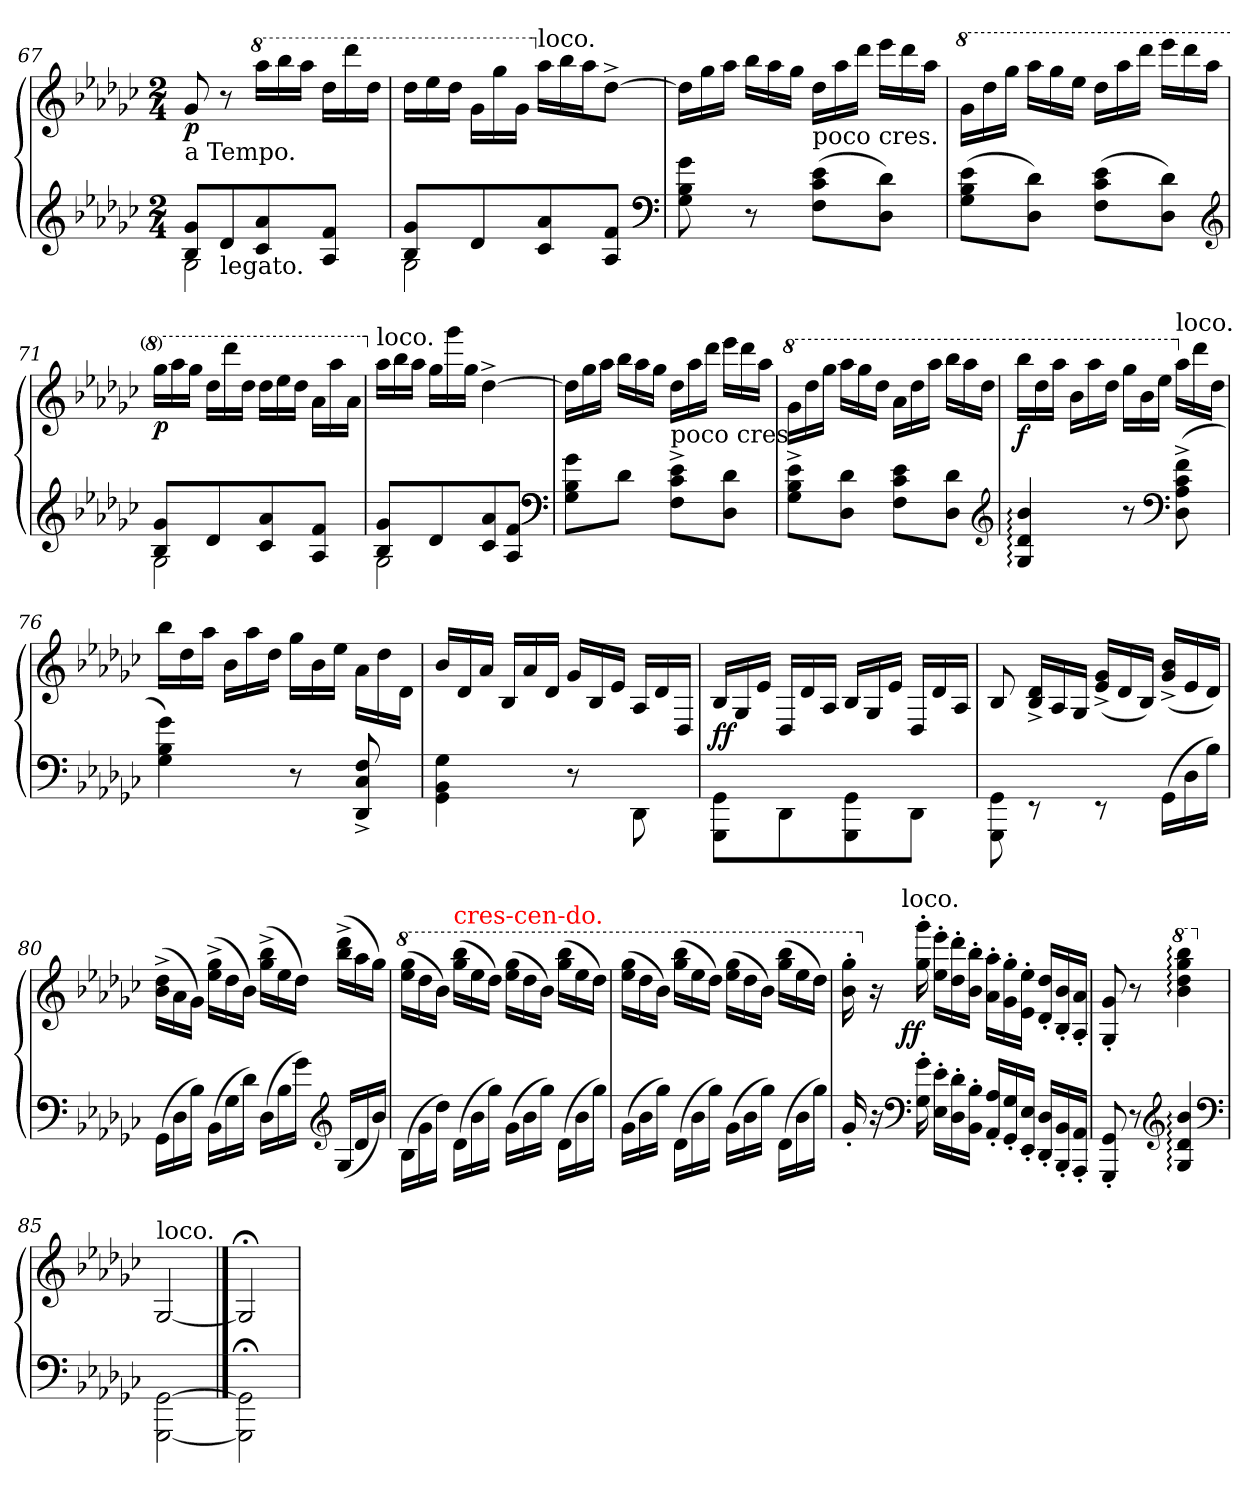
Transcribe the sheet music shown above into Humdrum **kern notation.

**kern	**kern	**dynam
*part1	*part1	*part1
*staff2	*staff1	*staff1/2
*clefG2	*clefG2	*
*k[b-e-a-d-g-c-]	*k[b-e-a-d-g-c-]	*
*G-:	*G-:	*
*M2/4	*M2/4	*
=67	=67	=67
*^	*	*
!	!	!LO:TX:b:t=a Tempo.	!
!	!	!	!LO:DY:b
8g- 8B-L	2G-	8g-	p
!LO:TX:b:t=legato.	!	!	!
8d-	.	8r	.
*	*	*8va	*
*	*	*Xtuplet	*
8a- 8c-	.	24aaa-LL	.
.	.	24bbb-	.
.	.	24aaa-JJ	.
8f 8A-J	.	24ddd-LL	.
.	.	24dddd-	.
.	.	24ddd-JJ	.
=68	=68	=68	=68
8g- 8B-L	2G-	24ddd-LL	.
.	.	24eee-	.
.	.	24ddd-JJ	.
8d-	.	24gg-LL	.
.	.	24ggg-	.
.	.	24gg-JJ	.
*	*	*X8va	*
!	!	!LO:TX:a:t=loco.	!
8a- 8c-	.	24aa-LL	.
.	.	24bb-	.
.	.	24aa-J	.
8f 8A-J	.	[8dd-^J	.
*v	*v	*	*
*clefF4	*	*
=69	=69	=69
8g- 8B- 8G-	24dd-LL]	.
.	24gg-	.
.	24aa-JJ	.
8r	24bb-LL	.
.	24aa-	.
.	24gg-JJ	.
!	!LO:TX:b:t=poco cres.	!
(>8e- 8c- 8FL	24dd-LL	.
.	24aa-	.
.	24ddd-JJ	.
8d- 8D-J)	24eee-LL	.
.	24ddd-	.
.	24aa-JJ	.
=70	=70	=70
*	*8va	*
(>8e- 8B- 8G-L	24gg-LL	.
.	24ddd-	.
.	24ggg-JJ	.
8d- 8D-J)	24aaa-LL	.
.	24ggg-	.
.	24eee-JJ	.
(8e- 8c- 8FL	24ddd-LL	.
.	24aaa-	.
.	24dddd-JJ	.
8d- 8D-J)	24eeee-LL	.
.	24dddd-	.
.	24aaa-JJ	.
*clefG2	*	*
=71	=71	=71
*^	*	*
!	!	!	!LO:DY:b
8g- 8B-L	2G-	24ggg-LL	p
.	.	24aaa-	.
.	.	24ggg-JJ	.
8d-	.	24ddd-LL	.
.	.	24dddd-	.
.	.	24ddd-JJ	.
8a- 8c-	.	24ddd-LL	.
.	.	24eee-	.
.	.	24ddd-JJ	.
8f 8A-J	.	24aa-LL	.
.	.	24aaa-	.
.	.	24aa-JJ	.
=72	=72	=72	=72
*	*	*X8va	*
!	!	!LO:TX:a:t=loco.	!
8g- 8B-L	2G-	24aa-LL	.
.	.	24bb-	.
.	.	24aa-JJ	.
8d-	.	24gg-LL	.
.	.	24ggg-	.
.	.	24gg-JJ	.
8a- 8c-	.	[4dd-^	.
8f 8A-J	.	.	.
*v	*v	*	*
*clefF4	*	*
=73	=73	=73
8g- 8B- 8G-L	24dd-LL]	.
.	24gg-	.
.	24aa-JJ	.
8d-J	24bb-LL	.
.	24aa-	.
.	24gg-JJ	.
!	!LO:TX:b:t=poco cres.	!
8e-^< 8c-^< 8F^<L	24dd-LL	.
.	24aa-	.
.	24ddd-JJ	.
8d- 8D-J	24eee-LL	.
.	24ddd-	.
.	24aa-JJ	.
=74	=74	=74
*	*8va	*
8e-^< 8B-^< 8G-^<L	24gg-LL	.
.	24ddd-	.
.	24ggg-JJ	.
8d- 8D-J	24aaa-LL	.
.	24ggg-	.
.	24ddd-JJ	.
8e- 8c- 8FL	24aa-LL	.
.	24ddd-	.
.	24aaa-JJ	.
8d- 8D-J	24bbb-LL	.
.	24aaa-	.
.	24ddd-JJ	.
*clefG2	*	*
=75	=75	=75
!	!	!LO:DY:b
4b-: 4d-: 4G-:	24bbb-LL	f
.	24ddd-	.
.	24aaa-JJ	.
.	24bb-LL	.
.	24aaa-	.
.	24ddd-JJ	.
8r	24ggg-LL	.
.	24bb-	.
.	24eee-JJ	.
*clefF4	*	*
*	*X8va	*
!	!LO:TX:a:t=loco.	!
(>8f^< 8c-^< 8A-^< 8D-^<	24aa-LL	.
.	24ddd-	.
.	24dd-JJ	.
=76	=76	=76
4g- 4B- 4G-)	24bb-LL	.
.	24dd-	.
.	24aa-JJ	.
.	24b-LL	.
.	24aa-	.
.	24dd-JJ	.
8r	24gg-LL	.
.	24b-	.
.	24ee-JJ	.
8F^ 8C-^ 8DD-^	24a-\LL	.
.	24dd-	.
.	24d-JJ	.
=77	=77	=77
4G-\ 4BB-\ 4GG-\	24b-LL	.
.	24d-	.
.	24a-JJ	.
.	24B-LL	.
.	24a-	.
.	24d-JJ	.
8r	24g-LL	.
.	24B-	.
.	24e-JJ	.
8DD-\	24A-/LL	.
.	24d-	.
.	24D-/JJ	.
=78	=78	=78
!	!	!LO:DY:b
8GG-\ 8GGG-\L	24B-/LL	ff
.	24G-/	.
.	24e-JJ	.
8DD-\	24D-/LL	.
.	24d-	.
.	24A-/JJ	.
8GG-\ 8GGG-\	24B-/LL	.
.	24G-/	.
.	24e-JJ	.
8DD-\J	24D-/LL	.
.	24d-	.
.	24A-/JJ	.
=79	=79	=79
8GG-\ 8GGG-\	8B-/	.
8rEE	24d-^>/ 24B-^>/LL	.
.	24A-/	.
.	24G-/JJ	.
8rEE	(<24g-^> 24e-^>LL	.
.	24d-	.
.	24B-JJ)	.
*Xtuplet	*	*
(>24GG-LL	(<24b-^> 24g-^>LL	.
24D-	24e-	.
24B-JJ)	24d-JJ)	.
=80	=80	=80
(>24GG-LL	(>24dd-^>\ 24b-^>\LL	.
24D-	24a-	.
24B-JJ)	24g-JJ)	.
(>24BB-LL	(>24gg-^< 24ee-^<LL	.
24G-	24dd-	.
24d-JJ)	24b-JJ)	.
(>24D-LL	(>24bb-^< 24gg-^<LL	.
24B-	24ee-	.
24g-JJ)	24dd-JJ)	.
*clefG2	*	*
(<24G-LL	(>24ddd-^< 24bb-^<LL	.
24d-	24aa-	.
24b-JJ)	24gg-JJ)	.
=81	=81	=81
*	*8va	*
(>24B-\LL	(24ggg- 24eee-LL	.
24g-	24ddd-	.
24dd-JJ)	24bb-JJ)	.
!	!LO:TX:a:color=red:t=cres-cen-do.	!
(>24d-LL	(24bbb- 24ggg-LL	.
24b-	24eee-	.
24gg-JJ)	24ddd-JJ)	.
(>24g-LL	(24ggg- 24eee-LL	.
24b-	24ddd-	.
24gg-JJ)	24bb-JJ)	.
(>24d-LL	(24bbb- 24ggg-LL	.
24b-	24eee-	.
24gg-JJ)	24ddd-JJ)	.
=82	=82	=82
(>24g-LL	(>24ggg- 24eee-LL	.
24b-	24ddd-	.
24gg-JJ)	24bb-JJ)	.
(>24d-LL	(>24bbb- 24ggg-LL	.
24b-	24eee-	.
24gg-JJ)	24ddd-JJ)	.
(>24g-LL	(>24ggg- 24eee-LL	.
24b-	24ddd-	.
24gg-JJ)	24bb-JJ)	.
(>24d-LL	(>24bbb- 24ggg-LL	.
24b-	24eee-	.
24gg-JJ)	24ddd-JJ)	.
=83	=83	=83
24g-'	24ggg-' 24bb-'	.
*	*X8va	*
24r	24r	.
*clefF4	*	*
!	!LO:TX:a:t=loco.	!
!	!	!LO:DY:b
24g-' 24G-'	24ggg-' 24gg-'	ff
24e-' 24E-'LL	24eee-' 24ee-'LL	.
24d-' 24D-'	24ddd-' 24dd-'	.
24B-' 24BB-'JJ	24bb-' 24b-'JJ	.
24A-' 24AA-'LL	24aa-' 24a-'LL	.
24G-' 24GG-'	24gg-' 24g-'	.
24E-' 24EE-'JJ	24ee-' 24e-'JJ	.
24D-' 24DD-'LL	24dd-' 24d-'LL	.
24BB-' 24BBB-'	24b-' 24B-'	.
24AA-' 24AAA-'JJ	24a-' 24A-'JJ	.
=84	=84	=84
8GG-' 8GGG-'	8g-' 8G-'	.
8r	8r	.
*clefG2	*	*
*	*8va	*
4b-: 4d-: 4G-:	4bbb-: 4ggg-: 4ddd-: 4bb-:	.
*clefF4	*	*
=85	=85	=85
*	*X8va	*
!	!LO:TX:a:t=loco.	!
[2GG-\ [2GGG-\	[2G-/	.
==86	==86	==86
2GG-];\ 2GGG-];\	2G-;</]	.
=	=	=
*-	*-	*-
